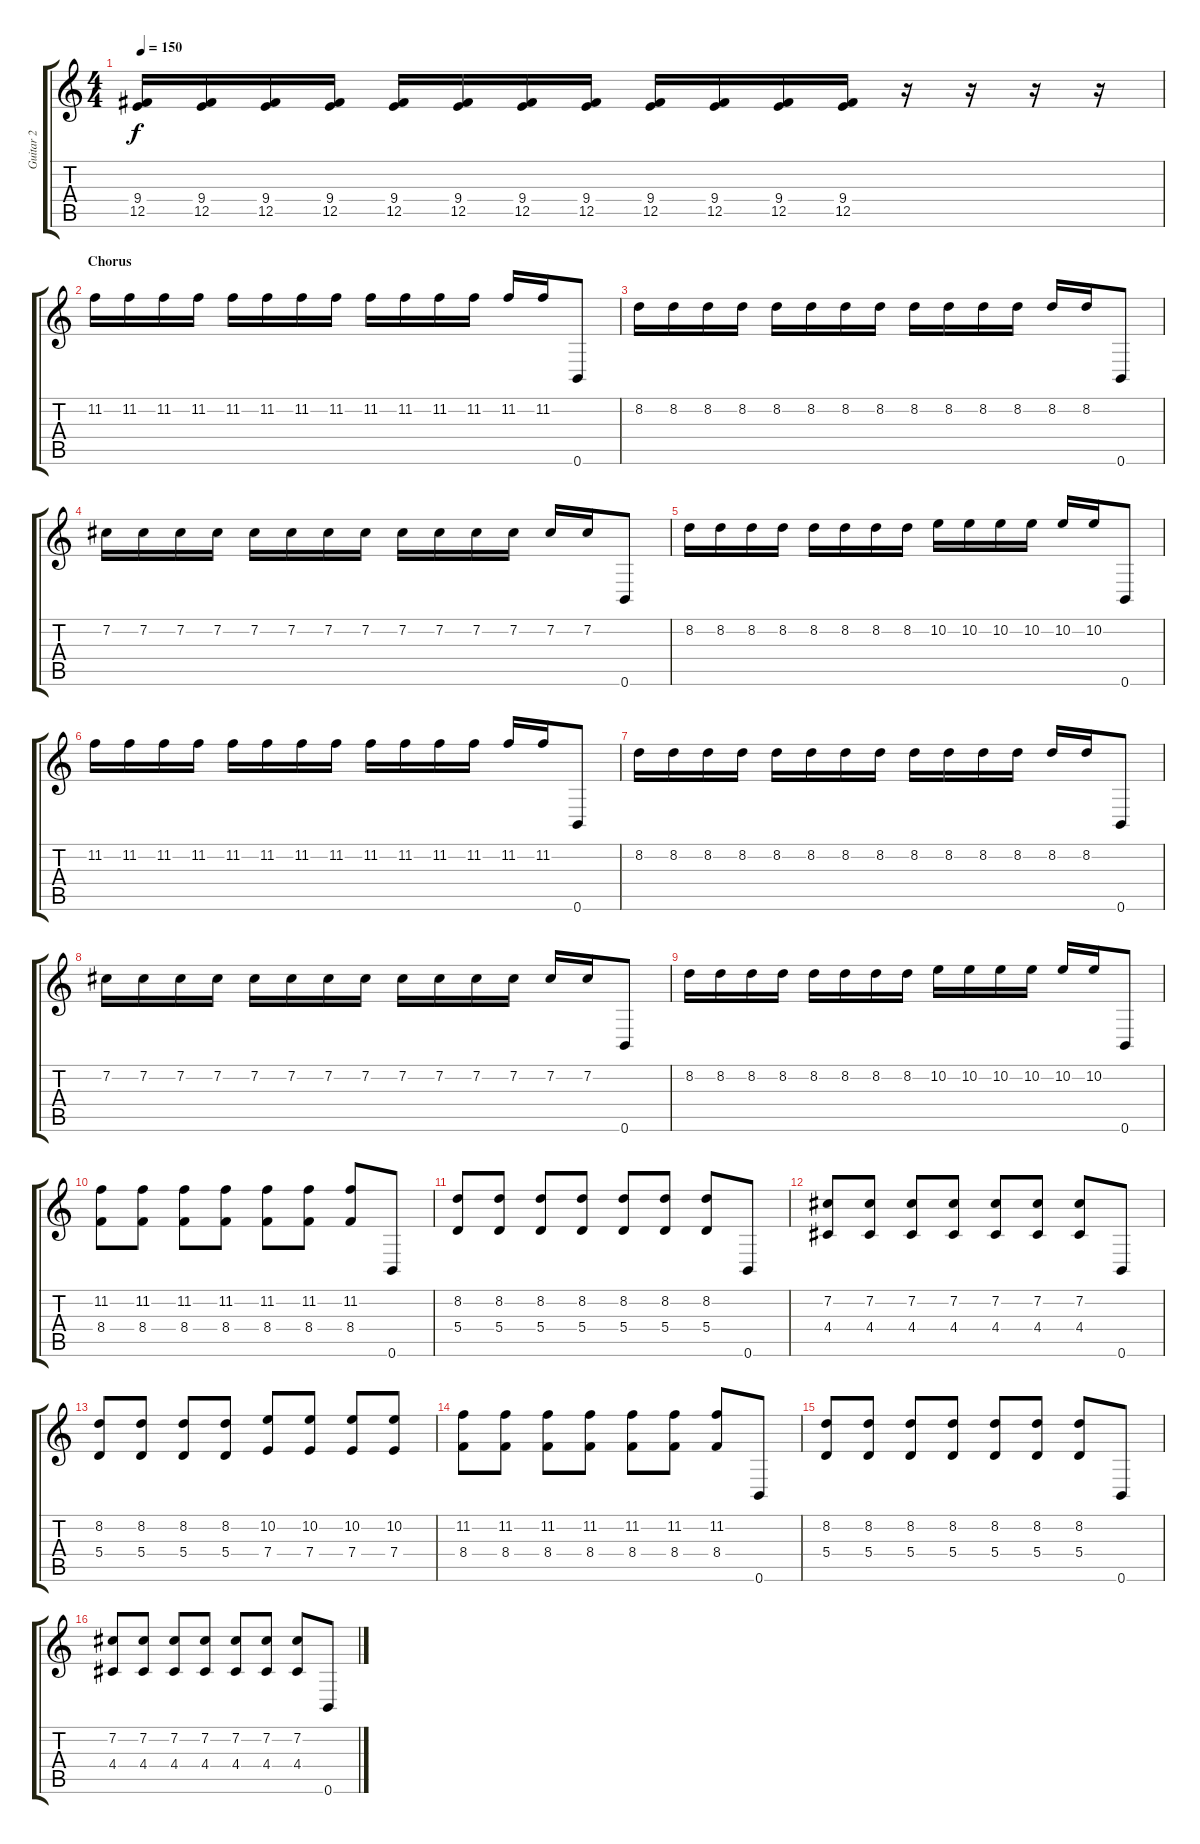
\track ("Guitar 2" "Guitar 2") {instrument distortionguitar}
\staff {score tabs}
\tuning (B3 Gb3 D3 A2 E2 B1) {hide}
\ts (4 4)
\tempo 150
\clef g2
\ks c
(9.4 12.5).16{dy f} (9.4 12.5).16 (9.4 12.5).16 (9.4 12.5).16 (9.4 12.5).16 (9.4 12.5).16 (9.4 12.5).16 (9.4 12.5).16 (9.4 12.5).16 (9.4 12.5).16 (9.4 12.5).16 (9.4 12.5).16 r.16 r.16 r.16 r.16 |
\section ("" "Chorus")
11.2.16 11.2.16 11.2.16 11.2.16 11.2.16 11.2.16 11.2.16 11.2.16 11.2.16 11.2.16 11.2.16 11.2.16 11.2.16 11.2.16 0.6.8 |
8.2.16 8.2.16 8.2.16 8.2.16 8.2.16 8.2.16 8.2.16 8.2.16 8.2.16 8.2.16 8.2.16 8.2.16 8.2.16 8.2.16 0.6.8 |
7.2.16 7.2.16 7.2.16 7.2.16 7.2.16 7.2.16 7.2.16 7.2.16 7.2.16 7.2.16 7.2.16 7.2.16 7.2.16 7.2.16 0.6.8 |
8.2.16 8.2.16 8.2.16 8.2.16 8.2.16 8.2.16 8.2.16 8.2.16 10.2.16 10.2.16 10.2.16 10.2.16 10.2.16 10.2.16 0.6.8 |
11.2.16 11.2.16 11.2.16 11.2.16 11.2.16 11.2.16 11.2.16 11.2.16 11.2.16 11.2.16 11.2.16 11.2.16 11.2.16 11.2.16 0.6.8 |
8.2.16 8.2.16 8.2.16 8.2.16 8.2.16 8.2.16 8.2.16 8.2.16 8.2.16 8.2.16 8.2.16 8.2.16 8.2.16 8.2.16 0.6.8 |
7.2.16 7.2.16 7.2.16 7.2.16 7.2.16 7.2.16 7.2.16 7.2.16 7.2.16 7.2.16 7.2.16 7.2.16 7.2.16 7.2.16 0.6.8 |
8.2.16 8.2.16 8.2.16 8.2.16 8.2.16 8.2.16 8.2.16 8.2.16 10.2.16 10.2.16 10.2.16 10.2.16 10.2.16 10.2.16 0.6.8 |
(11.2 8.4).8 (11.2 8.4).8 (11.2 8.4).8 (11.2 8.4).8 (11.2 8.4).8 (11.2 8.4).8 (11.2 8.4).8 0.6.8 |
(8.2 5.4).8 (8.2 5.4).8 (8.2 5.4).8 (8.2 5.4).8 (8.2 5.4).8 (8.2 5.4).8 (8.2 5.4).8 0.6.8 |
(7.2 4.4).8 (7.2 4.4).8 (7.2 4.4).8 (7.2 4.4).8 (7.2 4.4).8 (7.2 4.4).8 (7.2 4.4).8 0.6.8 |
(8.2 5.4).8 (8.2 5.4).8 (8.2 5.4).8 (8.2 5.4).8 (10.2 7.4).8 (10.2 7.4).8 (10.2 7.4).8 (10.2 7.4).8 |
(11.2 8.4).8 (11.2 8.4).8 (11.2 8.4).8 (11.2 8.4).8 (11.2 8.4).8 (11.2 8.4).8 (11.2 8.4).8 0.6.8 |
(8.2 5.4).8 (8.2 5.4).8 (8.2 5.4).8 (8.2 5.4).8 (8.2 5.4).8 (8.2 5.4).8 (8.2 5.4).8 0.6.8 |
(7.2 4.4).8 (7.2 4.4).8 (7.2 4.4).8 (7.2 4.4).8 (7.2 4.4).8 (7.2 4.4).8 (7.2 4.4).8 0.6.8
